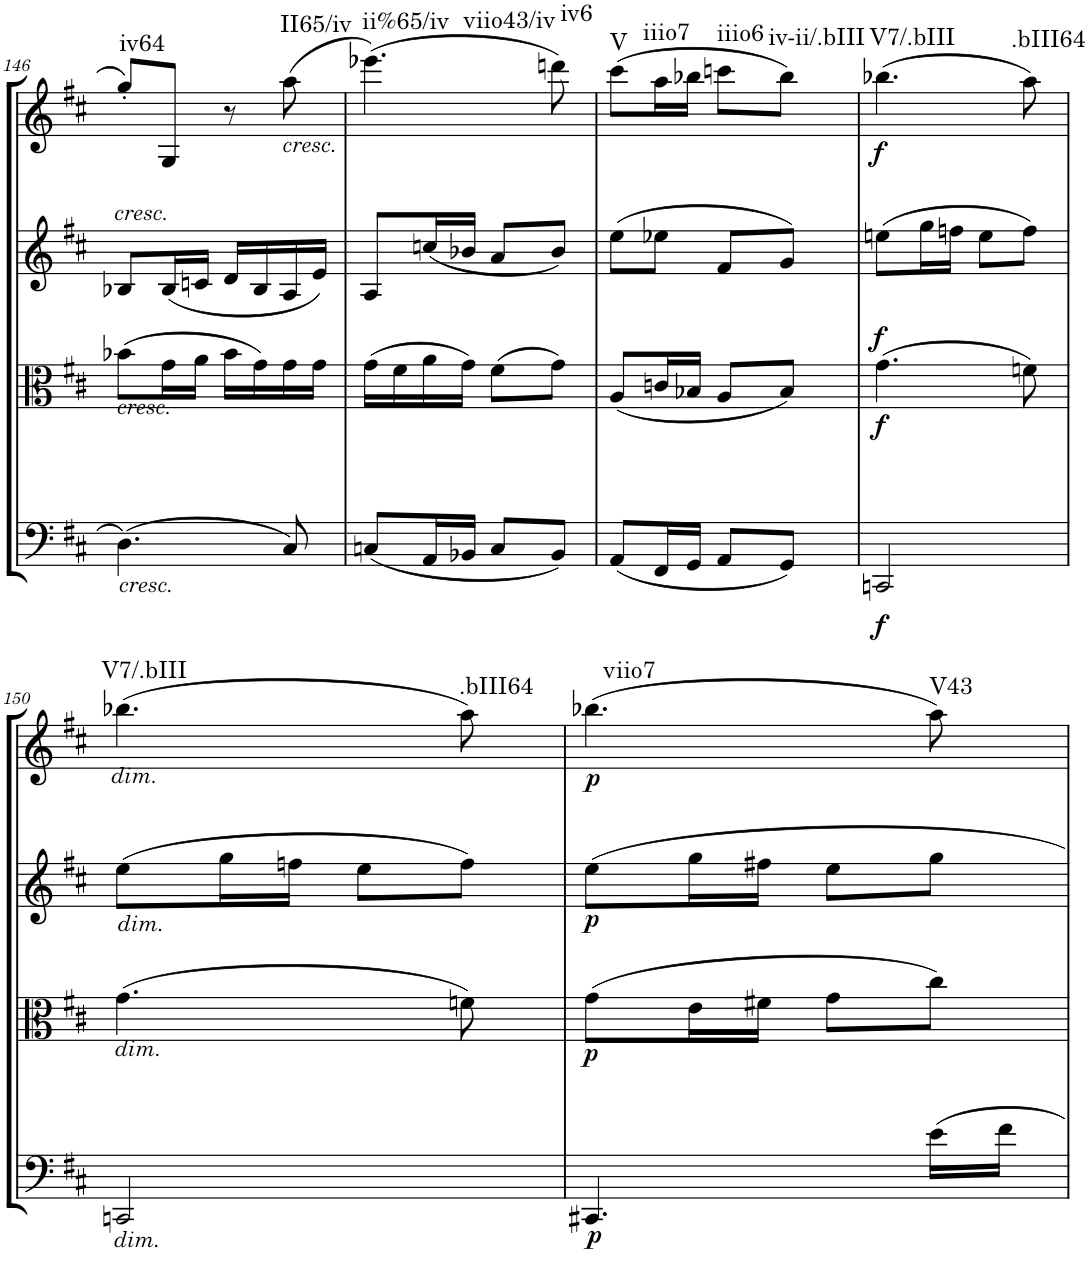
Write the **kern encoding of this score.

**kern	**dynam	**kern	**dynam	**kern	**dynam	**kern	**dynam	**harte
*part4	*part4	*part3	*part3	*part2	*part2	*part1	*part1	*part1
*staff4	*staff4	*staff3	*staff3	*staff2	*staff2	*staff1	*staff1	*
*I"Cello	*	*I"Viola	*	*I"2nd Violin	*	*I"1st Violin	*	*
*	*	*I'Vla	*	*I'Vln	*	*I'Vln	*	*
!!LO:PB:g=z
*clefC4	*	*clefC3	*	*clefG2	*	*clefG2	*	*
*k[f#c#]	*	*k[f#c#]	*	*k[f#c#]	*	*k[f#c#]	*	*
*M2/4	*	*M2/4	*	*M2/4	*	*M2/4	*	*
=146	=146	=146	=146	=146	=146	=146	=146	=146
!	!	!	!	!LO:TX:a:i:t=cresc.	!	!	!	!
!	!	!LO:TX:a:i:t=cresc.	!	!	!	!	!	!
!LO:TX:b:i:t=cresc.	!	!	!	!	!	!	!	!LO:H:kt=iv64
(4.D\	.	(8b-X\L	.	8B-X/L	.	8gg'/L	.	N
.	.	16g\L	.	(16B-/L	.	8G/J	.	.
.	.	16a\JJ	.	16cn/JJ	.	.	.	.
.	.	16b-\LL	.	16d/LL	.	8r	.	.
.	.	16g\)	.	16B-/	.	.	.	.
!	!	!	!	!	!	!LO:TX:b:i:t=cresc.	!	!LO:H:kt=II65/iv
8C#/)	.	16g\	.	16A/	.	(8aa\	.	N
.	.	16g\JJ	.	16e/JJ)	.	.	.	.
=147	=147	=147	=147	=147	=147	=147	=147	=147
!	!	!	!	!	!	!	!	!LO:H:n=1:kt=ii%65/iv
!	!	!	!	!	!	!	!	!LO:H:n=2:kt=viio43/iv
(8Cn/L	.	(16g\LL	.	8A/L	.	(4.eee-X\)	.	N N
.	.	16f#\	.	.	.	.	.	.
16AA/L	.	16a\	.	(16ccn/L	.	.	.	.
16BB-X/JJ	.	16g\JJ)	.	16b-X/JJ	.	.	.	.
8C/L	.	(8f#\L	.	8a/L	.	.	.	.
!	!	!	!	!	!	!	!	!LO:H:kt=iv6
8BB-/J)	.	8g\J)	.	8b-/J)	.	8dddn\)	.	N
=148	=148	=148	=148	=148	=148	=148	=148	=148
!	!	!	!	!	!	!	!	!LO:H:kt=V
(8AA/L	.	(8A/L	.	(8ee\L	.	(8ccc#\L	.	N
!	!	!	!	!	!	!	!	!LO:H:kt=iiio7
16FF#/L	.	16cn/L	.	8ee-X\J	.	16aa\L	.	N
16GG/JJ	.	16B-X/JJ	.	.	.	16bb-X\JJ	.	.
!	!	!	!	!	!	!	!	!LO:H:kt=iiio6
8AA/L	.	8A/L	.	8f#/L	.	8cccn\L	.	N
!	!	!	!	!	!	!	!	!LO:H:kt=iv-ii/.bIII
8GG/J)	.	8B-/J)	.	8g/J)	.	8bb-\J)	.	N
=149	=149	=149	=149	=149	=149	=149	=149	=149
!	!LO:DY:b	!	!LO:DY:a	!	!	!	!	!
!	!	!	!LO:DY:n=1:b	!	!	!	!LO:DY:b	!LO:H:kt=V7/.bIII
2CCn/	f	(4.g\	f f	(8een\L	.	(4.bb-X\	f	N
.	.	.	.	16gg\L	.	.	.	.
.	.	.	.	16ffn\JJ	.	.	.	.
.	.	.	.	8ee\L	.	.	.	.
!	!	!	!	!	!	!	!	!LO:H:kt=.bIII64
.	.	8fn\)	.	8ff\J)	.	8aa\)	.	N
!!LO:LB:g=z
=150	=150	=150	=150	=150	=150	=150	=150	=150
!	!	!	!	!	!	!LO:TX:a:i:t=dim.	!	!
!	!	!	!	!LO:TX:b:i:t=dim.	!	!	!	!
!	!	!LO:TX:a:i:t=dim.	!	!	!	!	!	!
!LO:TX:b:i:t=dim.	!	!	!	!	!	!	!	!LO:H:kt=V7/.bIII
2CCn/	.	(4.g\	.	(8ee\L	.	(4.bb-X\	.	N
.	.	.	.	16gg\L	.	.	.	.
.	.	.	.	16ffn\JJ	.	.	.	.
.	.	.	.	8ee\L	.	.	.	.
!	!	!	!	!	!	!	!	!LO:H:kt=.bIII64
.	.	8fn\)	.	8ff\J)	.	8aa\)	.	N
=151	=151	=151	=151	=151	=151	=151	=151	=151
!	!LO:DY:b	!	!LO:DY:b	!	!LO:DY:b	!	!LO:DY:b	!LO:H:kt=viio7
4.CC#X/	p	(8g\L	p	8ee\L	p	(4.bb-X\	p	N
.	.	16e\L	.	16gg\L	.	.	.	.
.	.	16f#X\JJ	.	16ff#X\JJ	.	.	.	.
.	.	8g\L	.	8ee\L	.	.	.	.
!	!	!	!	!	!	!	!	!LO:H:kt=V43
16e\LL	.	8cc#\J)	.	8gg\J	.	8aa\)	.	N
16f#\JJ	.	.	.	.	.	.	.	.
=	=	=	=	=	=	=	=	=
*-	*-	*-	*-	*-	*-	*-	*-	*-
